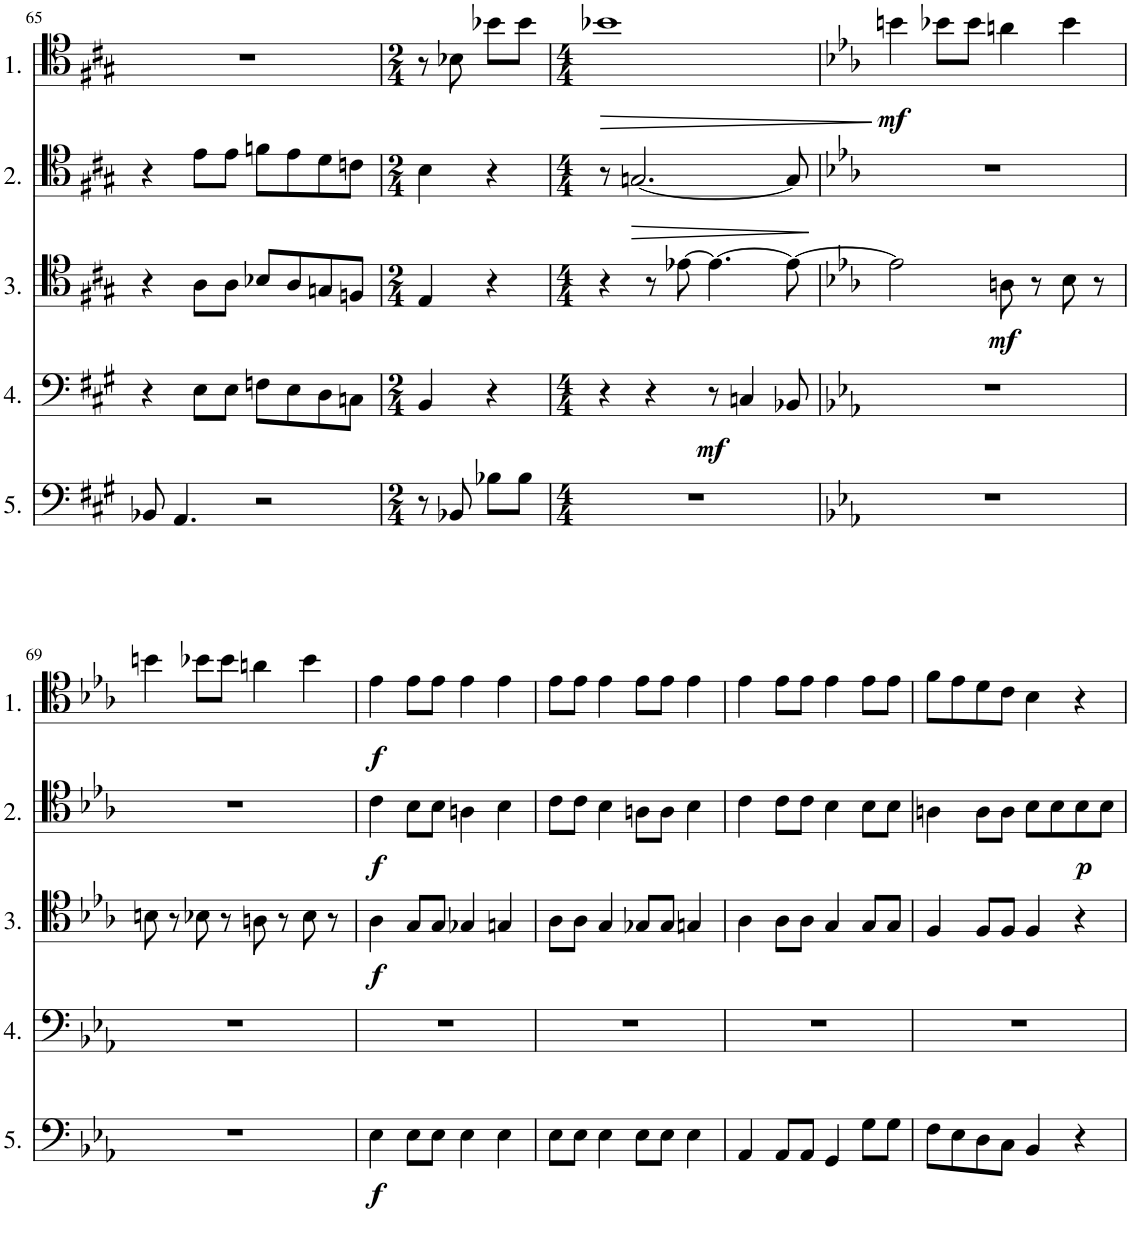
**kern	**dynam	**kern	**dynam	**kern	**dynam	**kern	**dynam	**kern	**dynam
*part5	*part5	*part4	*part4	*part3	*part3	*part2	*part2	*part1	*part1
*staff5	*staff5	*staff4	*staff4	*staff3	*staff3	*staff2	*staff2	*staff1	*staff1
*I"Cello 5	*	*I"Cello 4	*	*I"Cello 3	*	*I"Cello 2	*	*I"Cello 1	*
!!LO:PB:g=z
*clefF4	*	*clefF4	*	*clefC4	*	*clefC4	*	*clefC4	*
*k[f#c#g#]	*	*k[f#c#g#]	*	*k[f#c#g#]	*	*k[f#c#g#]	*	*k[f#c#g#]	*
*M4/4	*	*M4/4	*	*M4/4	*	*M4/4	*	*M4/4	*
=65	=65	=65	=65	=65	=65	=65	=65	=65	=65
8BB-X/	.	4r	.	4r	.	4r	.	1r	.
4.AA/	.	.	.	.	.	.	.	.	.
.	.	8E\L	.	8A\L	.	8e\L	.	.	.
.	.	8E\J	.	8A\J	.	8e\J	.	.	.
2r	.	8Fn\L	.	8B-X/L	.	8fn\L	.	.	.
.	.	8E\	.	8A/	.	8e\	.	.	.
.	.	8D\	.	8Gn/	.	8d\	.	.	.
.	.	8Cn\J	.	8Fn/J	.	8cn\J	.	.	.
=66	=66	=66	=66	=66	=66	=66	=66	=66	=66
*M2/4	*	*M2/4	*	*M2/4	*	*M2/4	*	*M2/4	*
8r	.	4BB/	.	4E/	.	4B\	.	8r	.
8BB-X/	.	.	.	.	.	.	.	8B-X\	.
8B-X\L	.	4r	.	4r	.	4r	.	8b-X\L	.
8B-\J	.	.	.	.	.	.	.	8b-\J	.
=67	=67	=67	=67	=67	=67	=67	=67	=67	=67
*M4/4	*	*M4/4	*	*M4/4	*	*M4/4	*	*M4/4	*
!	!	!	!	!	!	!	!	!	!LO:HP:b
1r	.	4r	.	4r	.	8r	.	1b-X	>
!	!	!	!	!	!	!	!LO:HP:b	!	!
.	.	.	.	.	.	[2.Gn/	>	.	.
.	.	4r	.	8r	.	.	.	.	.
.	.	.	.	[8e-X\	.	.	.	.	.
!	!	!	!LO:DY:b	!	!	!	!	!	!
.	.	8r	mf	4.e-\_	.	.	.	.	.
.	.	4Cn/	.	.	.	.	.	.	.
.	.	8BB-X/	.	8e-\_	.	8G/]	.	.	.
.	.	.	.	.	.	.	]	.	]
=68	=68	=68	=68	=68	=68	=68	=68	=68	=68
*k[b-e-a-]	*	*k[b-e-a-]	*	*k[b-e-a-]	*	*k[b-e-a-]	*	*k[b-e-a-]	*
!	!	!	!	!	!	!	!	!	!LO:DY:b
1r	.	1r	.	2e-\]	.	1r	.	4bn\	mf
.	.	.	.	.	.	.	.	8b-X\L	.
.	.	.	.	.	.	.	.	8b-\J	.
!	!	!	!	!	!LO:DY:b	!	!	!	!
.	.	.	.	8An\	mf	.	.	4an\	.
.	.	.	.	8r	.	.	.	.	.
.	.	.	.	8B-\	.	.	.	4b-\	.
.	.	.	.	8r	.	.	.	.	.
!!LO:LB:g=z
=69	=69	=69	=69	=69	=69	=69	=69	=69	=69
1r	.	1r	.	8Bn\	.	1r	.	4bn\	.
.	.	.	.	8r	.	.	.	.	.
.	.	.	.	8B-X\	.	.	.	8b-X\L	.
.	.	.	.	8r	.	.	.	8b-\J	.
.	.	.	.	8An\	.	.	.	4an\	.
.	.	.	.	8r	.	.	.	.	.
.	.	.	.	8B-\	.	.	.	4b-\	.
.	.	.	.	8r	.	.	.	.	.
=70	=70	=70	=70	=70	=70	=70	=70	=70	=70
!	!LO:DY:b	!	!	!	!LO:DY:b	!	!LO:DY:b	!	!LO:DY:b
4E-\	f	1r	.	4A-\	f	4c\	f	4e-\	f
8E-\L	.	.	.	8G/L	.	8B-\L	.	8e-\L	.
8E-\J	.	.	.	8G/J	.	8B-\J	.	8e-\J	.
4E-\	.	.	.	4G-X/	.	4An\	.	4e-\	.
4E-\	.	.	.	4Gn/	.	4B-\	.	4e-\	.
=71	=71	=71	=71	=71	=71	=71	=71	=71	=71
8E-\L	.	1r	.	8A-\L	.	8c\L	.	8e-\L	.
8E-\J	.	.	.	8A-\J	.	8c\J	.	8e-\J	.
4E-\	.	.	.	4G/	.	4B-\	.	4e-\	.
8E-\L	.	.	.	8G-X/L	.	8An\L	.	8e-\L	.
8E-\J	.	.	.	8G-/J	.	8A\J	.	8e-\J	.
4E-\	.	.	.	4Gn/	.	4B-\	.	4e-\	.
=72	=72	=72	=72	=72	=72	=72	=72	=72	=72
4AA-/	.	1r	.	4A-\	.	4c\	.	4e-\	.
8AA-/L	.	.	.	8A-\L	.	8c\L	.	8e-\L	.
8AA-/J	.	.	.	8A-\J	.	8c\J	.	8e-\J	.
4GG/	.	.	.	4G/	.	4B-\	.	4e-\	.
8G\L	.	.	.	8G/L	.	8B-\L	.	8e-\L	.
8G\J	.	.	.	8G/J	.	8B-\J	.	8e-\J	.
=73	=73	=73	=73	=73	=73	=73	=73	=73	=73
8F\L	.	1r	.	4F/	.	4An\	.	8f\L	.
8E-\	.	.	.	.	.	.	.	8e-\	.
8D\	.	.	.	8F/L	.	8A\L	.	8d\	.
8C\J	.	.	.	8F/J	.	8A\J	.	8c\J	.
4BB-/	.	.	.	4F/	.	8B-\L	.	4B-\	.
.	.	.	.	.	.	8B-\	.	.	.
!	!	!	!	!	!	!	!LO:DY:b	!	!
4r	.	.	.	4r	.	8B-\	p	4r	.
.	.	.	.	.	.	8B-\J	.	.	.
=	=	=	=	=	=	=	=	=	=
*-	*-	*-	*-	*-	*-	*-	*-	*-	*-
